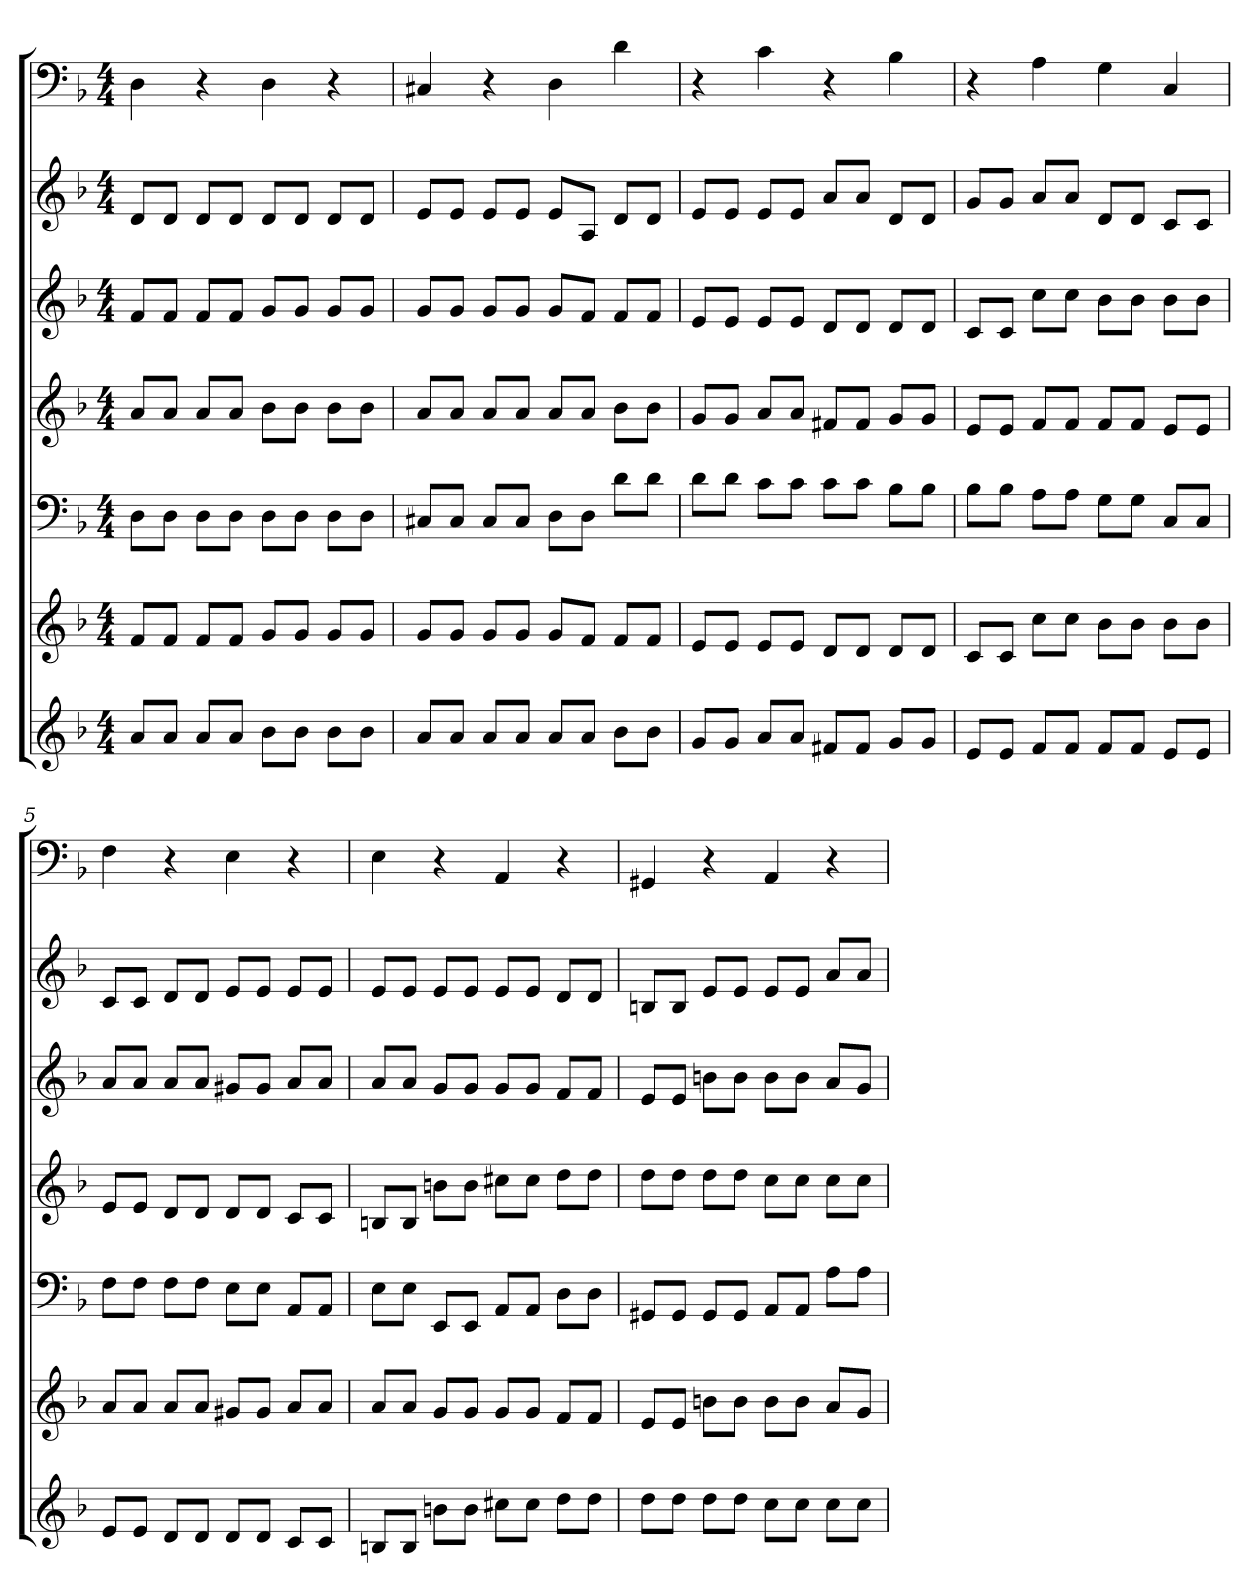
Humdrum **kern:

**kern	**kern	**kern	**kern	**kern	**kern	**kern
*part7	*part6	*part5	*part4	*part3	*part2	*part1
*staff7	*staff6	*staff5	*staff4	*staff3	*staff2	*staff1
*k[b-]	*k[b-]	*k[b-]	*k[b-]	*k[b-]	*k[b-]	*k[b-]
*d:	*d:	*d:	*d:	*d:	*d:	*d:
*M4/4	*M4/4	*M4/4	*M4/4	*M4/4	*M4/4	*M4/4
=1	=1	=1	=1	=1	=1	=1
8aL	8fL	8DL	8aL	8fL	8dL	4D
8aJ	8fJ	8DJ	8aJ	8fJ	8dJ	.
8aL	8fL	8DL	8aL	8fL	8dL	4r
8aJ	8fJ	8DJ	8aJ	8fJ	8dJ	.
8b-L	8gL	8DL	8b-L	8gL	8dL	4D
8b-J	8gJ	8DJ	8b-J	8gJ	8dJ	.
8b-L	8gL	8DL	8b-L	8gL	8dL	4r
8b-J	8gJ	8DJ	8b-J	8gJ	8dJ	.
=2	=2	=2	=2	=2	=2	=2
8aL	8gL	8C#XL	8aL	8gL	8eL	4C#X
8aJ	8gJ	8C#J	8aJ	8gJ	8eJ	.
8aL	8gL	8C#L	8aL	8gL	8eL	4r
8aJ	8gJ	8C#J	8aJ	8gJ	8eJ	.
8aL	8gL	8DL	8aL	8gL	8eL	4D
8aJ	8fJ	8DJ	8aJ	8fJ	8AJ	.
8b-L	8fL	8dL	8b-L	8fL	8dL	4d
8b-J	8fJ	8dJ	8b-J	8fJ	8dJ	.
=3	=3	=3	=3	=3	=3	=3
8gL	8eL	8dL	8gL	8eL	8eL	4r
8gJ	8eJ	8dJ	8gJ	8eJ	8eJ	.
8aL	8eL	8cL	8aL	8eL	8eL	4c
8aJ	8eJ	8cJ	8aJ	8eJ	8eJ	.
8f#XL	8dL	8cL	8f#XL	8dL	8aL	4r
8f#J	8dJ	8cJ	8f#J	8dJ	8aJ	.
8gL	8dL	8B-L	8gL	8dL	8dL	4B-
8gJ	8dJ	8B-J	8gJ	8dJ	8dJ	.
=4	=4	=4	=4	=4	=4	=4
8eL	8cL	8B-L	8eL	8cL	8gL	4r
8eJ	8cJ	8B-J	8eJ	8cJ	8gJ	.
8fL	8ccL	8AL	8fL	8ccL	8aL	4A
8fJ	8ccJ	8AJ	8fJ	8ccJ	8aJ	.
8fL	8b-L	8GL	8fL	8b-L	8dL	4G
8fJ	8b-J	8GJ	8fJ	8b-J	8dJ	.
8eL	8b-L	8CL	8eL	8b-L	8cL	4C
8eJ	8b-J	8CJ	8eJ	8b-J	8cJ	.
=5	=5	=5	=5	=5	=5	=5
8eL	8aL	8FL	8eL	8aL	8cL	4F
8eJ	8aJ	8FJ	8eJ	8aJ	8cJ	.
8dL	8aL	8FL	8dL	8aL	8dL	4r
8dJ	8aJ	8FJ	8dJ	8aJ	8dJ	.
8dL	8g#XL	8EL	8dL	8g#XL	8eL	4E
8dJ	8g#J	8EJ	8dJ	8g#J	8eJ	.
8cL	8aL	8AAL	8cL	8aL	8eL	4r
8cJ	8aJ	8AAJ	8cJ	8aJ	8eJ	.
=6	=6	=6	=6	=6	=6	=6
8BnL	8aL	8EL	8BnL	8aL	8eL	4E
8BJ	8aJ	8EJ	8BJ	8aJ	8eJ	.
8bnL	8gL	8EEL	8bnL	8gL	8eL	4r
8bJ	8gJ	8EEJ	8bJ	8gJ	8eJ	.
8cc#XL	8gL	8AAL	8cc#XL	8gL	8eL	4AA
8cc#J	8gJ	8AAJ	8cc#J	8gJ	8eJ	.
8ddL	8fL	8DL	8ddL	8fL	8dL	4r
8ddJ	8fJ	8DJ	8ddJ	8fJ	8dJ	.
=7	=7	=7	=7	=7	=7	=7
8ddL	8eL	8GG#XL	8ddL	8eL	8BnL	4GG#X
8ddJ	8eJ	8GG#J	8ddJ	8eJ	8BJ	.
8ddL	8bnL	8GG#L	8ddL	8bnL	8eL	4r
8ddJ	8bJ	8GG#J	8ddJ	8bJ	8eJ	.
8ccL	8bL	8AAL	8ccL	8bL	8eL	4AA
8ccJ	8bJ	8AAJ	8ccJ	8bJ	8eJ	.
8ccL	8aL	8AL	8ccL	8aL	8aL	4r
8ccJ	8gJ	8AJ	8ccJ	8gJ	8aJ	.
=	=	=	=	=	=	=
*-	*-	*-	*-	*-	*-	*-
